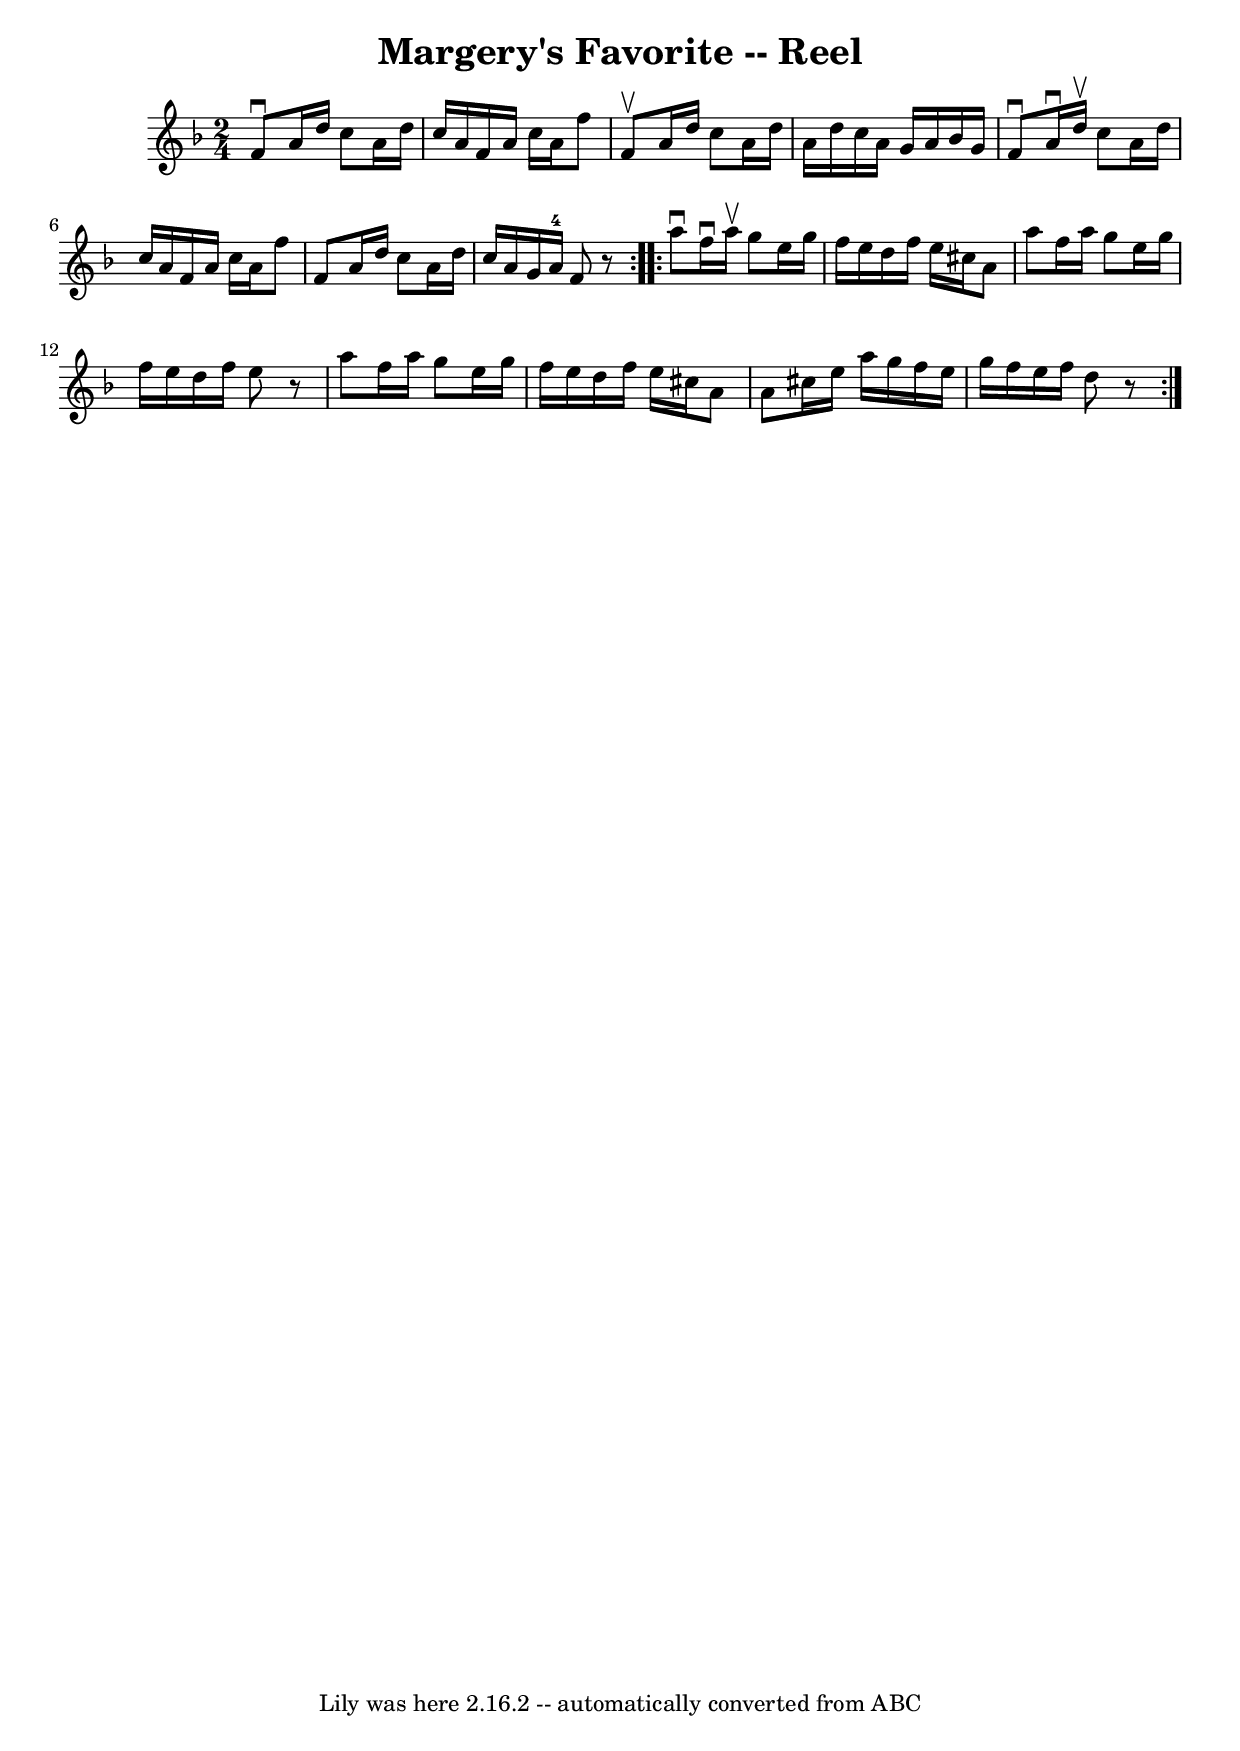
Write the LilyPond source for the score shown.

\version "2.16.2"
\include "Mammoth.ily"
\header {
  %% book = "Ryan's Mammoth Collection"
  crossRefNumber = "1"
  footnotes = "\\\\312"
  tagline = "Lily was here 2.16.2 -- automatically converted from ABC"
  title = "Margery's Favorite -- Reel"

}
voicedefault =  {



  \repeat volta 2 {

    \time 2/4 
    \key f \major f'8^\downbow a'16 d''16 c''8 a'16    
    d''16    |
    c''16 a'16 f'16 a'16 c''16 a'16 f''8    
    |
    f'8^\upbow a'16 d''16 c''8 a'16 d''16    |
    
    a'16 d''16 c''16 a'16 g'16 a'16 bes'16 g'16    |
    
    f'8^\downbow a'16^\downbow d''16^\upbow c''8 a'16 d''16    
    |
    c''16 a'16 f'16 a'16 c''16 a'16 f''8    |
    
    f'8 a'16 d''16 c''8 a'16 d''16    |
    c''16 a'16    
    g'16 a'16-4 f'8    r8   
  }     
  \repeat volta 2 {
    a''8^\downbow   
    f''16^\downbow a''16^\upbow g''8 e''16 g''16    |
    f''16    
    e''16 d''16 f''16 e''16 cis''16 a'8    |
    a''8 f''16  
    a''16 g''8 e''16 g''16    |
    f''16 e''16 d''16    
    f''16 e''8    r8   |
    a''8 f''16 a''16 g''8 e''16    
    g''16    |
    f''16 e''16 d''16 f''16 e''16 cis''16 a'8 
    |
    a'8 cis''16 e''16 a''16 g''16 f''16 e''16    
    |
    g''16 f''16 e''16 f''16 d''8    r8   
  }   

}

\score{
  <<

    \context Staff="default"
    {
      \voicedefault 
      
    }

  >>
  \layout {
    
  }
  \midi {
  }

}
